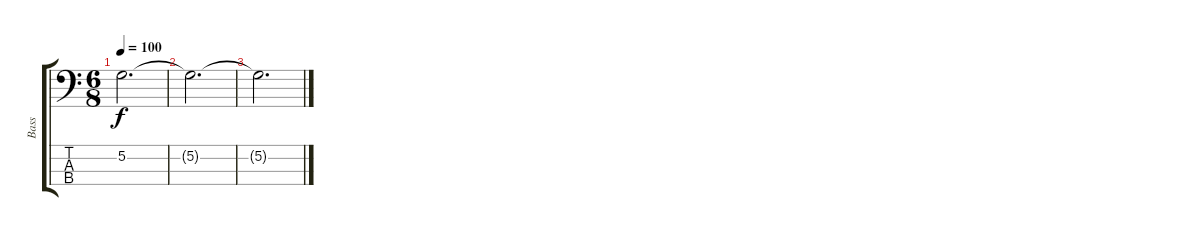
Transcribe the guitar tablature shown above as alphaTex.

\track ("Bass" "Bass") {instrument electricbassfinger}
\staff {score tabs}
\tuning (G2 D2 A1 E1) {hide}
\ts (6 8)
\tempo 100
\clef f4
\ks c
5.2{t}.2{d dy f} |
5.2{t}.2{d} |
5.2{t}.2{d}
